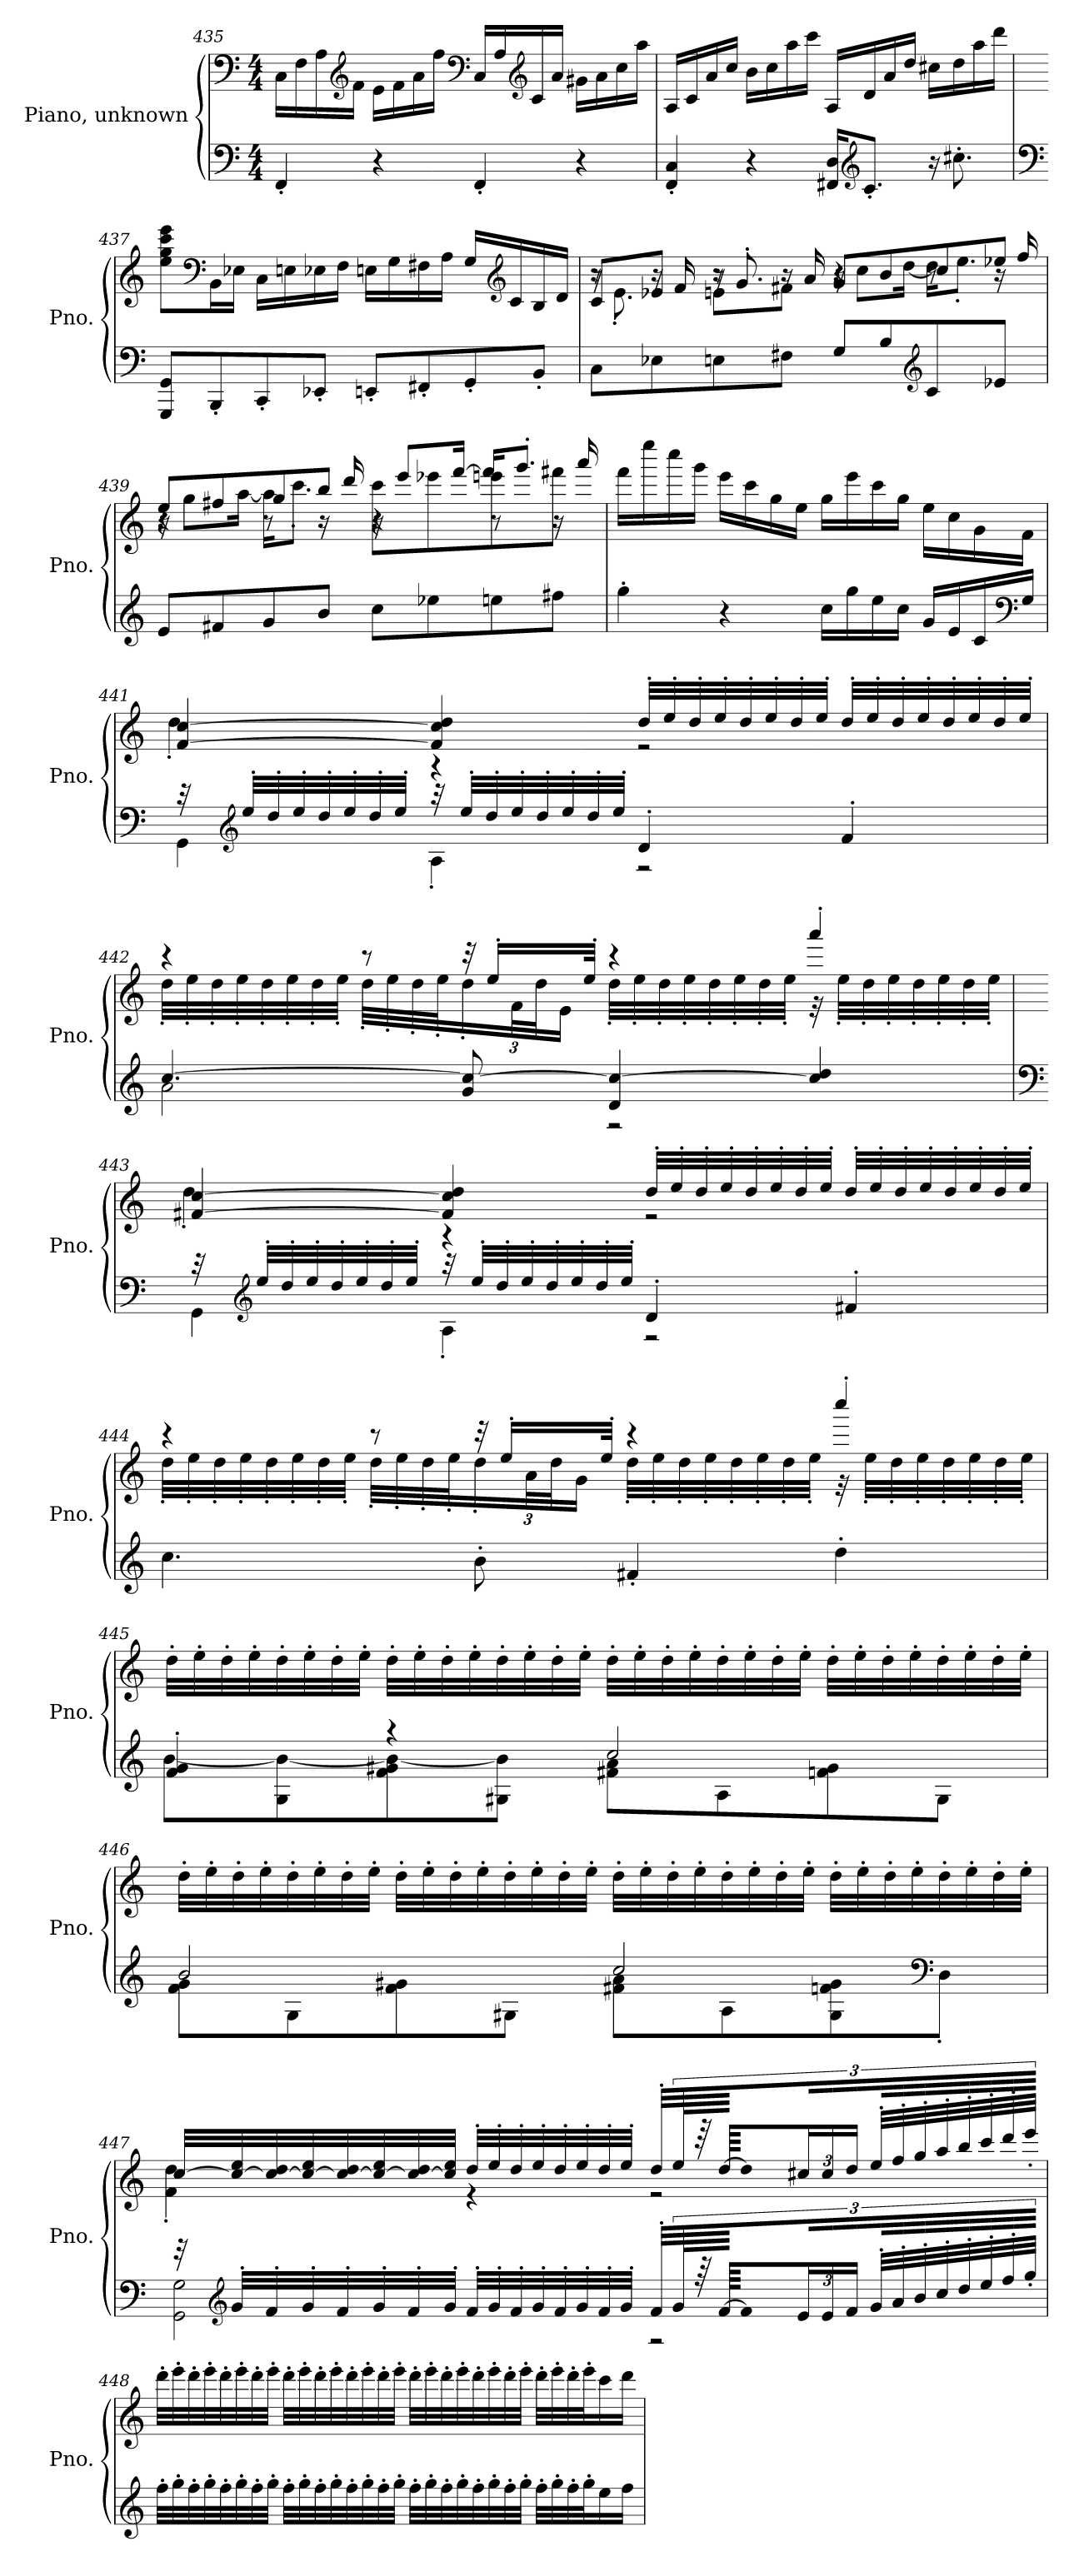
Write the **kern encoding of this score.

**kern	**kern
*part1	*part1
*staff2	*staff1
*I"Piano, unknown	*
*I'Pno.	*
!!LO:LB:g=z
*clefF4	*clefF4
*k[]	*k[]
*M4/4	*M4/4
=435	=435
4FF'/	16C\LL
.	16F\
.	16A\
*	*clefG2
.	16f\JJ
4r	16e\LL
.	16f\
.	16a\
.	16ff\JJ
*	*clefF4
4FF'/	16C/LL
.	16A/
*	*clefG2
.	16c/
.	16a/JJ
4r	16g#X\LL
.	16a\
.	16cc\
.	16aa\JJ
=436	=436
4FF/' 4C/'	16A/LL
.	16c/
.	16a/
.	16cc/JJ
4r	16b\LL
.	16cc\
.	16aa\
.	16ccc\JJ
16FF#X/ 16D/KL	16A/LL
*clefG2	*
8.c'/J	16d/
.	16a/
.	16dd/JJ
16r	16cc#X\LL
8.cc#X'\	16dd\
.	16aa\
.	16ddd\JJ
!!LO:LB:g=z
=437	=437
*clefF4	*
8GGG/ 8GG/L	8ee\ 8gg\ 8ccc\ 8eee\L
*	*clefF4
8BBB'/	16BB\L
.	16E-X\JJ
8CC'/	16C\LL
.	16En\
8EE-X'/J	16E-X\
.	16F\JJ
8EEn'/L	16En\LL
.	16G\
8FF#X'/	16F#X\
.	16A\JJ
8GG'/	16G/LL
*	*clefG2
.	16c/
8BB'/J	16B/
.	16d/JJ
=438	=438
*	*^
*	*	*^
8C\L	8r	16r	8c/L
.	.	8.e'\	.
8E-X\	16r	.	8e-X/J
.	16f/	.	.
8En\	8r	8en\L	16r
.	.	.	8.g'/
8F#X\J	16r	8f#X\J	.
.	16a/	.	.
8G/L	4r	16r	8g/L
.	.	8cc\L	.
8B/	.	.	8b/
.	.	[16dd\Jk	.
*clefG2	*	*	*
8c/	8r	16dd\KL]	8cc/
.	.	8.ee'\J	.
8e-X/J	16r	.	8ee-X/J
.	16ff/	.	.
!!LO:LB:g=z	!!	!!
=439	=439	=439	=439
8e/L	4r	16r	8ee/L
.	.	8gg\L	.
8f#X/	.	.	8ff#X/
.	.	[16aa\Jk	.
8g/	8r	16aa\KL]	8gg/
.	.	8.ccc'\J	.
8b/J	16r	.	8bb/J
.	16ddd/	.	.
8cc\L	4r	8ccc\L	16r
.	.	.	8eee/L
8ee-X\	.	8eee-X\	.
.	.	.	[16fff/Jk
8een\	8r	8eeen\	16fff/KL]
.	.	.	8.ggg'/J
8ff#X\J	16r	8fff#X\J	.
.	16aaa/	.	.
*	*v	*v	*v
=440	=440
4gg'\	16fff\LL
.	16eeee\
.	16cccc\
.	16ggg\JJ
4r	16eee\LL
.	16ccc\
.	16gg\
.	16ee\JJ
16cc\LL	16gg\LL
16gg\	16eee\
16ee\	16ccc\
16cc\JJ	16gg\JJ
16g/LL	16ee\LL
16e/	16cc\
16c/	16g\
*clefF4	*
16G/JJ	16f\JJ
!!LO:PB:g=z
=441	=441
*^	*^
32r	4GG\	[4f/ [4cc/	4dd'\
*clefG2	*	*	*
32ee'/LLL	.	.	.
32dd'/	.	.	.
32ee'/	.	.	.
32dd'/	.	.	.
32ee'/	.	.	.
32dd'/	.	.	.
32ee'/JJJ	.	.	.
32r	4A'\	4f/] 4cc/] 4dd/	4r
32ee'/LLL	.	.	.
32dd'/	.	.	.
32ee'/	.	.	.
32dd'/	.	.	.
32ee'/	.	.	.
32dd'/	.	.	.
32ee'/JJJ	.	.	.
4d'/	2r	32dd'/LLL	2r
.	.	32ee'/	.
.	.	32dd'/	.
.	.	32ee'/	.
.	.	32dd'/	.
.	.	32ee'/	.
.	.	32dd'/	.
.	.	32ee'/JJJ	.
4f'/	.	32dd'/LLL	.
.	.	32ee'/	.
.	.	32dd'/	.
.	.	32ee'/	.
.	.	32dd'/	.
.	.	32ee'/	.
.	.	32dd'/	.
.	.	32ee'/JJJ	.
!!LO:LB:g=z	!!
=442	=442	=442	=442
[4.cc/	2a\	4r	32dd'\LLL
.	.	.	32ee'\
.	.	.	32dd'\
.	.	.	32ee'\
.	.	.	32dd'\
.	.	.	32ee'\
.	.	.	32dd'\
.	.	.	32ee'\JJJ
.	.	8r	32dd'\LLL
.	.	.	32ee'\
.	.	.	32dd'\
.	.	.	32ee'\J
*	*	*	*Xbrackettup
8g/ 8cc/_	.	32r	24dd'\
.	.	16ee'/LL	.
.	.	.	48f\L
.	.	.	48dd\J
.	.	.	24e\JJ
.	.	32ee'/JJk	.
4d/ 4cc/_	2r	4r	32dd'\LLL
.	.	.	32ee'\
.	.	.	32dd'\
.	.	.	32ee'\
.	.	.	32dd'\
.	.	.	32ee'\
.	.	.	32dd'\
.	.	.	32ee'\JJJ
4cc/] 4dd/	.	4aaa'/	32r
.	.	.	32ee'\LLL
.	.	.	32dd'\
.	.	.	32ee'\
.	.	.	32dd'\
.	.	.	32ee'\
.	.	.	32dd'\
.	.	.	32ee'\JJJ
!!LO:LB:g=z	!!
=443	=443	=443	=443
*clefF4	*	*	*
32r	4GG\	[4f#X/ [4cc/	4dd'\
*clefG2	*	*	*
32ee'/LLL	.	.	.
32dd'/	.	.	.
32ee'/	.	.	.
32dd'/	.	.	.
32ee'/	.	.	.
32dd'/	.	.	.
32ee'/JJJ	.	.	.
32r	4A'\	4f#/] 4cc/] 4dd/	4r
32ee'/LLL	.	.	.
32dd'/	.	.	.
32ee'/	.	.	.
32dd'/	.	.	.
32ee'/	.	.	.
32dd'/	.	.	.
32ee'/JJJ	.	.	.
4d'/	2r	32dd'/LLL	2r
.	.	32ee'/	.
.	.	32dd'/	.
.	.	32ee'/	.
.	.	32dd'/	.
.	.	32ee'/	.
.	.	32dd'/	.
.	.	32ee'/JJJ	.
4f#X'/	.	32dd'/LLL	.
.	.	32ee'/	.
.	.	32dd'/	.
.	.	32ee'/	.
.	.	32dd'/	.
.	.	32ee'/	.
.	.	32dd'/	.
.	.	32ee'/JJJ	.
*v	*v	*	*
!!LO:LB:g=z	!!
=444	=444	=444
4.cc\	4r	32dd'\LLL
.	.	32ee'\
.	.	32dd'\
.	.	32ee'\
.	.	32dd'\
.	.	32ee'\
.	.	32dd'\
.	.	32ee'\JJJ
.	8r	32dd'\LLL
.	.	32ee'\
.	.	32dd'\
.	.	32ee'\J
8b'\	32r	24dd'\
.	16ee'/LL	.
.	.	48a\L
.	.	48dd\J
.	.	24g\JJ
.	32ee'/JJk	.
4f#X'/	4r	32dd'\LLL
.	.	32ee'\
.	.	32dd'\
.	.	32ee'\
.	.	32dd'\
.	.	32ee'\
.	.	32dd'\
.	.	32ee'\JJJ
4dd'\	4cccc'/	32r
.	.	32ee'\LLL
.	.	32dd'\
.	.	32ee'\
.	.	32dd'\
.	.	32ee'\
.	.	32dd'\
.	.	32ee'\JJJ
*	*v	*v
!!LO:LB:g=z
=445	=445
*^	*
4f/' 4g/'	[8b\L	32dd'\LLL
.	.	32ee'\
.	.	32dd'\
.	.	32ee'\
.	8G\ 8b\_	32dd'\
.	.	32ee'\
.	.	32dd'\
.	.	32ee'\JJJ
4r	8f\ 8g#X\ 8b\_	32dd'\LLL
.	.	32ee'\
.	.	32dd'\
.	.	32ee'\
.	8G#X\ 8b\]J	32dd'\
.	.	32ee'\
.	.	32dd'\
.	.	32ee'\JJJ
2cc/	8f#X\ 8a\L	32dd'\LLL
.	.	32ee'\
.	.	32dd'\
.	.	32ee'\
.	8A\	32dd'\
.	.	32ee'\
.	.	32dd'\
.	.	32ee'\JJJ
.	8fn\ 8g#\	32dd'\LLL
.	.	32ee'\
.	.	32dd'\
.	.	32ee'\
.	8G#\J	32dd'\
.	.	32ee'\
.	.	32dd'\
.	.	32ee'\JJJ
!!LO:LB:g=z
=446	=446	=446
2b/	8f\ 8g\L	32dd'\LLL
.	.	32ee'\
.	.	32dd'\
.	.	32ee'\
.	8G\	32dd'\
.	.	32ee'\
.	.	32dd'\
.	.	32ee'\JJJ
.	8f\ 8g#X\	32dd'\LLL
.	.	32ee'\
.	.	32dd'\
.	.	32ee'\
.	8G#X\J	32dd'\
.	.	32ee'\
.	.	32dd'\
.	.	32ee'\JJJ
2cc/	8f#X\ 8a\L	32dd'\LLL
.	.	32ee'\
.	.	32dd'\
.	.	32ee'\
.	8A\	32dd'\
.	.	32ee'\
.	.	32dd'\
.	.	32ee'\JJJ
.	8G#\ 8fn\ 8g#\	32dd'\LLL
.	.	32ee'\
.	.	32dd'\
.	.	32ee'\
*clefF4	*	*
.	8D'\J	32dd'\
.	.	32ee'\
.	.	32dd'\
.	.	32ee'\JJJ
!!LO:PB:g=z
=447	=447	=447
*	*	*^
32r	2GG\ 2G\	[32cc/LLL	4f\' 4dd\'
*clefG2	*	*	*
32g'/LLL	.	32cc/_ 32ee/	.
32f'/	.	32cc/_ 32dd/	.
32g'/	.	32cc/_ 32ee/	.
32f'/	.	32cc/_ 32dd/	.
32g'/	.	32cc/_ 32ee/	.
32f'/	.	32cc/_ 32dd/	.
32g'/JJJ	.	32cc/] 32ee/JJJ	.
32f'/LLL	.	32dd'/LLL	4r
32g'/	.	32ee'/	.
32f'/	.	32dd'/	.
32g'/	.	32ee'/	.
32f'/	.	32dd'/	.
32g'/	.	32ee'/	.
32f'/	.	32dd'/	.
32g'/JJJ	.	32ee'/JJJ	.
32f'/LLL	2r	32dd'/LLL	2r
*	*	*brackettup	*
96g/JJJk	.	96ee/JJJk	.
96r	.	96r	.
[96f/KKLL	.	[96dd/KKLL	.
16f/]	.	16dd/]	.
*Xbrackettup	*	*Xbrackettup	*
24e/	.	24cc#X/	.
24e/	.	24cc#/	.
24f/JJ	.	24dd/JJ	.
32g'/LLL	.	32ee'/LLL	.
32a'/	.	32ff'/	.
32b'/	.	32gg'/	.
32cc'/	.	32aa'/	.
32dd'/	.	32bb'/	.
32ee'/	.	32ccc'/	.
32ff'/	.	32ddd'/	.
32gg'/JJJ	.	32eee'/JJJ	.
*v	*v	*	*
*	*v	*v
!!LO:LB:g=z
=448	=448
32ff'\LLL	32ddd'\LLL
32gg'\	32eee'\
32ff'\	32ddd'\
32gg'\	32eee'\
32ff'\	32ddd'\
32gg'\	32eee'\
32ff'\	32ddd'\
32gg'\JJJ	32eee'\JJJ
32ff'\LLL	32ddd'\LLL
32gg'\	32eee'\
32ff'\	32ddd'\
32gg'\	32eee'\
32ff'\	32ddd'\
32gg'\	32eee'\
32ff'\	32ddd'\
32gg'\JJJ	32eee'\JJJ
32ff'\LLL	32ddd'\LLL
32gg'\	32eee'\
32ff'\	32ddd'\
32gg'\	32eee'\
32ff'\	32ddd'\
32gg'\	32eee'\
32ff'\	32ddd'\
32gg'\JJJ	32eee'\JJJ
32ff'\LLL	32ddd'\LLL
32gg'\	32eee'\
32ff'\	32ddd'\
32gg'\J	32eee'\J
16ee\	16ccc\
16ff\JJ	16ddd\JJ
=	=
*-	*-
